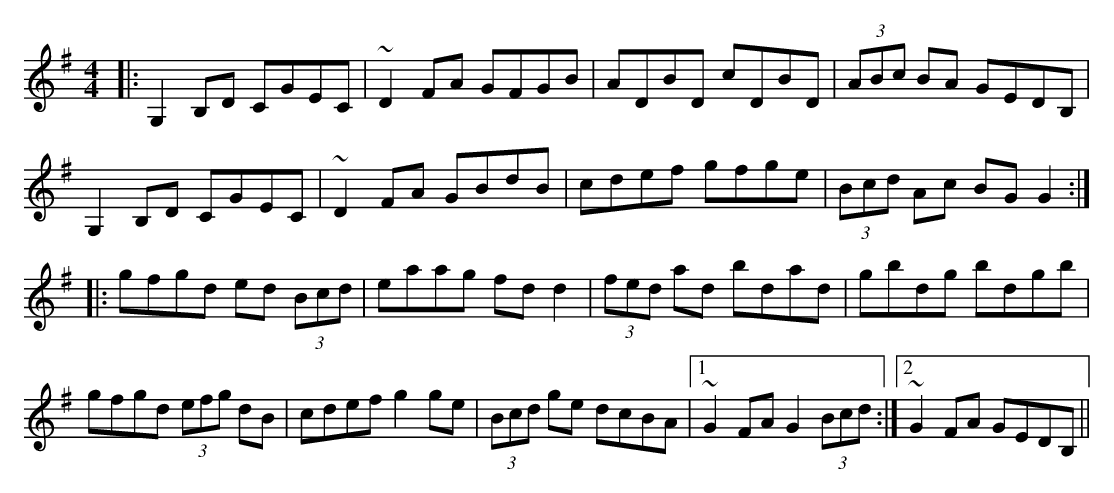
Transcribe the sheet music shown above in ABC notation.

X:1
M:4/4
K:G
|:G,2B,D CGEC|~D2FA GFGB|ADBD cDBD|(3ABc BA GEDB,|
G,2B,D CGEC|~D2FA GBdB|cdef gfge|(3Bcd Ac BGG2:|
|:gfgd ed (3Bcd|eaag fdd2|(3fed ad bdad|gbdg bdgb|
gfgd (3efg dB|cdef g2ge|(3Bcd ge dcBA|1 ~G2 FAG2 (3Bcd:|2 ~G2 FA GEDB,||
